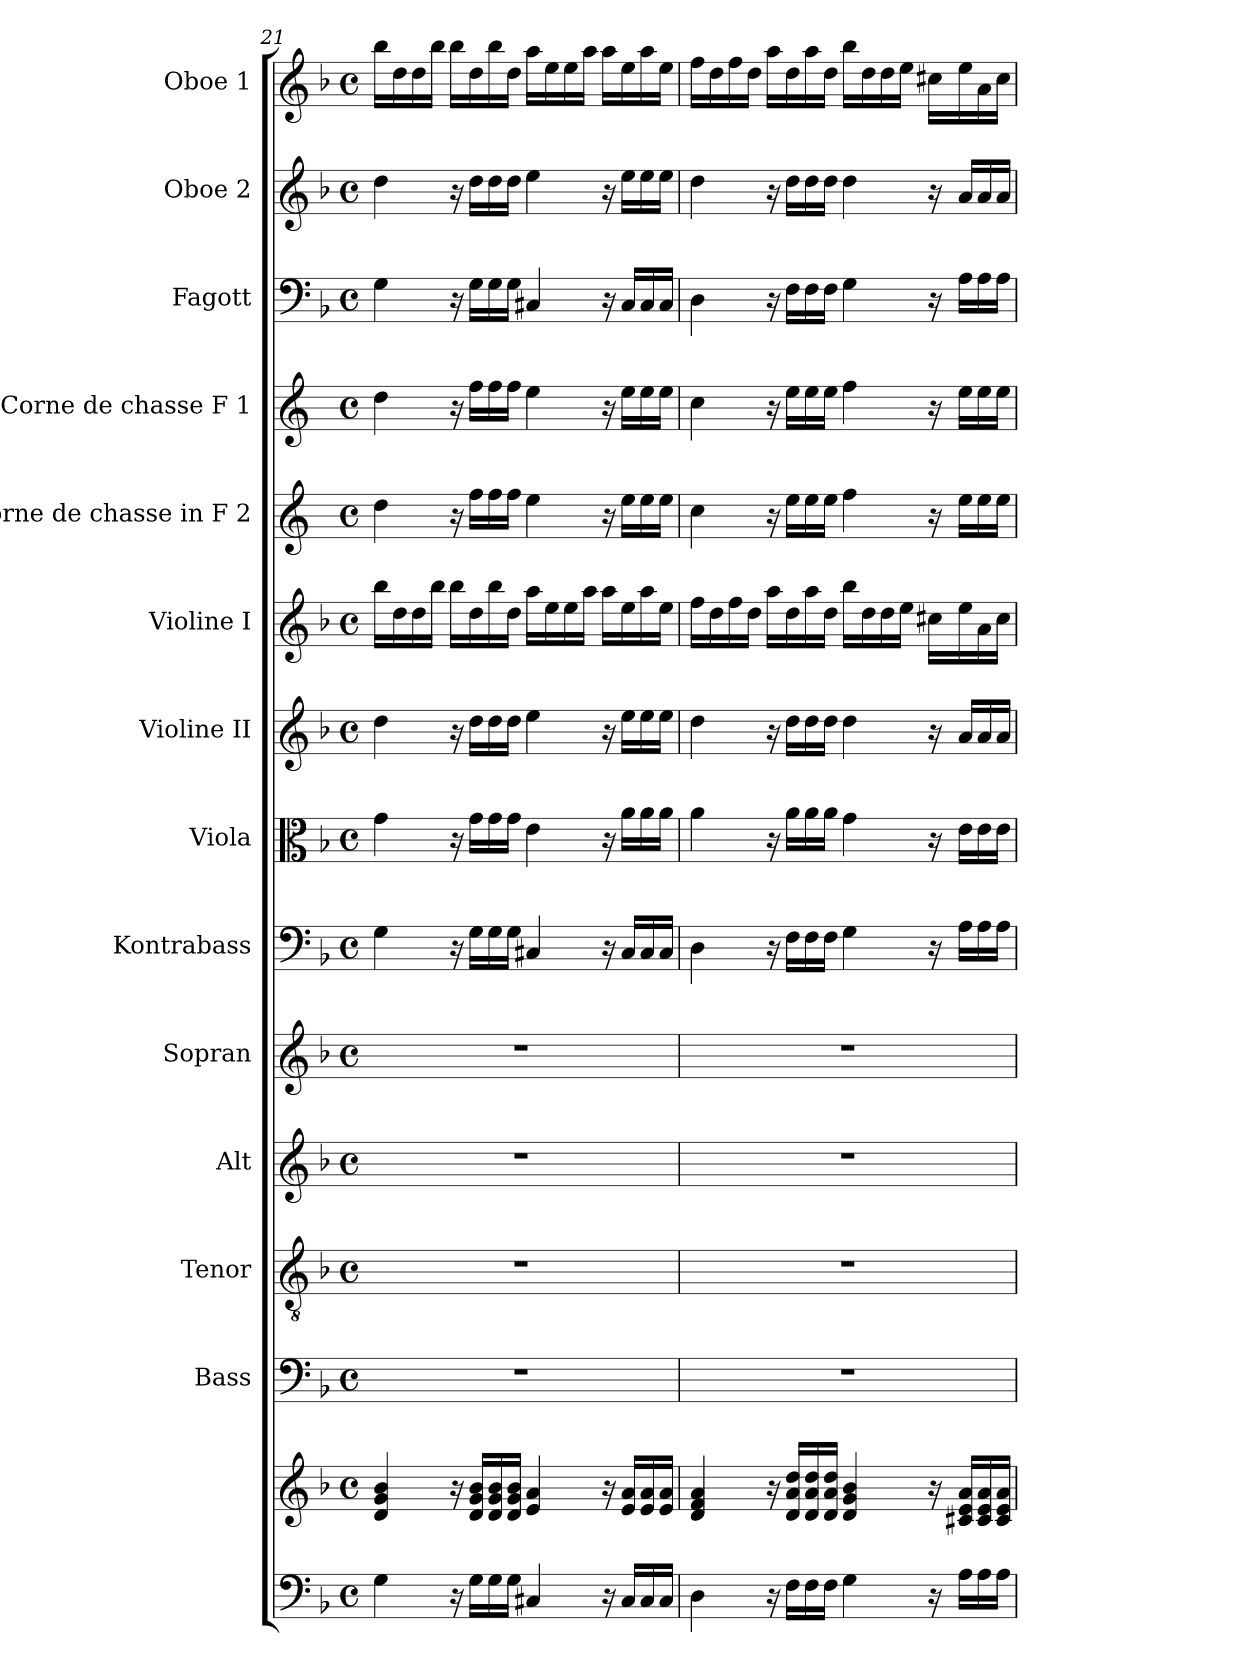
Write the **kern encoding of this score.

**kern	**kern	**kern	**kern	**kern	**kern	**kern	**kern	**kern	**kern	**kern	**kern	**kern	**kern	**kern
*part14	*part14	*part13	*part12	*part11	*part10	*part9	*part8	*part7	*part6	*part5	*part4	*part3	*part2	*part1
*staff15	*staff14	*staff13	*staff12	*staff11	*staff10	*staff9	*staff8	*staff7	*staff6	*staff5	*staff4	*staff3	*staff2	*staff1
*	*	*I"Bass	*I"Tenor	*I"Alt	*I"Sopran	*I"Kontrabass	*I"Viola	*I"Violine II	*I"Violine I	*I"Corne de chasse in F 2	*I"Corne de chasse F 1	*I"Fagott	*I"Oboe 2	*I"Oboe 1
*	*	*I'B.	*I'T.	*I'A.	*I'S.	*I'Kb.	*I'Vla.	*I'Vl. II	*I'Vl. I	*	*	*I'Fg.	*I'Ob. 2	*I'Ob. 1
*clefF4	*clefG2	*clefF4	*clefGv2	*clefG2	*clefG2	*clefF4	*clefC3	*clefG2	*clefG2	*clefG2	*clefG2	*clefF4	*clefG2	*clefG2
*	*	*	*	*	*	*ITrd7c12	*	*	*	*ITrd4c7	*ITrd4c7	*	*	*
*k[b-]	*k[b-]	*k[b-]	*k[b-]	*k[b-]	*k[b-]	*k[b-]	*k[b-]	*k[b-]	*k[b-]	*k[b-]	*k[b-]	*k[b-]	*k[b-]	*k[b-]
*F:	*F:	*F:	*F:	*F:	*F:	*F:	*F:	*F:	*F:	*F:	*F:	*F:	*F:	*F:
*M4/4	*M4/4	*M4/4	*M4/4	*M4/4	*M4/4	*M4/4	*M4/4	*M4/4	*M4/4	*M4/4	*M4/4	*M4/4	*M4/4	*M4/4
*met(c)	*met(c)	*met(c)	*met(c)	*met(c)	*met(c)	*met(c)	*met(c)	*met(c)	*met(c)	*met(c)	*met(c)	*met(c)	*met(c)	*met(c)
=21	=21	=21	=21	=21	=21	=21	=21	=21	=21	=21	=21	=21	=21	=21
4G\	4d/ 4g/ 4b-/	1r	1r	1r	1r	4GG\	4g\	4dd\	16bb-\LL	4g\	4g\	4G\	4dd\	16bb-\LL
.	.	.	.	.	.	.	.	.	16dd\	.	.	.	.	16dd\
.	.	.	.	.	.	.	.	.	16dd\	.	.	.	.	16dd\
.	.	.	.	.	.	.	.	.	16bb-\JJ	.	.	.	.	16bb-\JJ
16r	16r	.	.	.	.	16r	16r	16r	16bb-\LL	16r	16r	16r	16r	16bb-\LL
16G\LL	16d/ 16g/ 16b-/LL	.	.	.	.	16GG\LL	16g\LL	16dd\LL	16dd\	16b-\LL	16b-\LL	16G\LL	16dd\LL	16dd\
16G\	16d/ 16g/ 16b-/	.	.	.	.	16GG\	16g\	16dd\	16bb-\	16b-\	16b-\	16G\	16dd\	16bb-\
16G\JJ	16d/ 16g/ 16b-/JJ	.	.	.	.	16GG\JJ	16g\JJ	16dd\JJ	16dd\JJ	16b-\JJ	16b-\JJ	16G\JJ	16dd\JJ	16dd\JJ
4C#X/	4e/ 4a/	.	.	.	.	4CC#X/	4e\	4ee\	16aa\LL	4a\	4a\	4C#X/	4ee\	16aa\LL
.	.	.	.	.	.	.	.	.	16ee\	.	.	.	.	16ee\
.	.	.	.	.	.	.	.	.	16ee\	.	.	.	.	16ee\
.	.	.	.	.	.	.	.	.	16aa\JJ	.	.	.	.	16aa\JJ
16r	16r	.	.	.	.	16r	16r	16r	16aa\LL	16r	16r	16r	16r	16aa\LL
16C#/LL	16e/ 16a/LL	.	.	.	.	16CC#/LL	16a\LL	16ee\LL	16ee\	16a\LL	16a\LL	16C#/LL	16ee\LL	16ee\
16C#/	16e/ 16a/	.	.	.	.	16CC#/	16a\	16ee\	16aa\	16a\	16a\	16C#/	16ee\	16aa\
16C#/JJ	16e/ 16a/JJ	.	.	.	.	16CC#/JJ	16a\JJ	16ee\JJ	16ee\JJ	16a\JJ	16a\JJ	16C#/JJ	16ee\JJ	16ee\JJ
!!LO:PB:g=z
=22	=22	=22	=22	=22	=22	=22	=22	=22	=22	=22	=22	=22	=22	=22
4D\	4d/ 4f/ 4a/	1r	1r	1r	1r	4DD\	4a\	4dd\	16ff\LL	4f\	4f\	4D\	4dd\	16ff\LL
.	.	.	.	.	.	.	.	.	16dd\	.	.	.	.	16dd\
.	.	.	.	.	.	.	.	.	16ff\	.	.	.	.	16ff\
.	.	.	.	.	.	.	.	.	16dd\JJ	.	.	.	.	16dd\JJ
16r	16r	.	.	.	.	16r	16r	16r	16aa\LL	16r	16r	16r	16r	16aa\LL
16F\LL	16d/ 16a/ 16dd/LL	.	.	.	.	16FF\LL	16a\LL	16dd\LL	16dd\	16a\LL	16a\LL	16F\LL	16dd\LL	16dd\
16F\	16d/ 16a/ 16dd/	.	.	.	.	16FF\	16a\	16dd\	16aa\	16a\	16a\	16F\	16dd\	16aa\
16F\JJ	16d/ 16a/ 16dd/JJ	.	.	.	.	16FF\JJ	16a\JJ	16dd\JJ	16dd\JJ	16a\JJ	16a\JJ	16F\JJ	16dd\JJ	16dd\JJ
4G\	4d/ 4g/ 4b-/	.	.	.	.	4GG\	4g\	4dd\	16bb-\LL	4b-\	4b-\	4G\	4dd\	16bb-\LL
.	.	.	.	.	.	.	.	.	16dd\	.	.	.	.	16dd\
.	.	.	.	.	.	.	.	.	16dd\	.	.	.	.	16dd\
.	.	.	.	.	.	.	.	.	16ee\JJ	.	.	.	.	16ee\JJ
16r	16r	.	.	.	.	16r	16r	16r	16cc#X\LL	16r	16r	16r	16r	16cc#X\LL
16A\LL	16c#X/ 16e/ 16a/LL	.	.	.	.	16AA\LL	16e\LL	16a/LL	16ee\	16a\LL	16a\LL	16A\LL	16a/LL	16ee\
16A\	16c#/ 16e/ 16a/	.	.	.	.	16AA\	16e\	16a/	16a\	16a\	16a\	16A\	16a/	16a\
16A\JJ	16c#/ 16e/ 16a/JJ	.	.	.	.	16AA\JJ	16e\JJ	16a/JJ	16cc#\JJ	16a\JJ	16a\JJ	16A\JJ	16a/JJ	16cc#\JJ
=	=	=	=	=	=	=	=	=	=	=	=	=	=	=
*-	*-	*-	*-	*-	*-	*-	*-	*-	*-	*-	*-	*-	*-	*-
